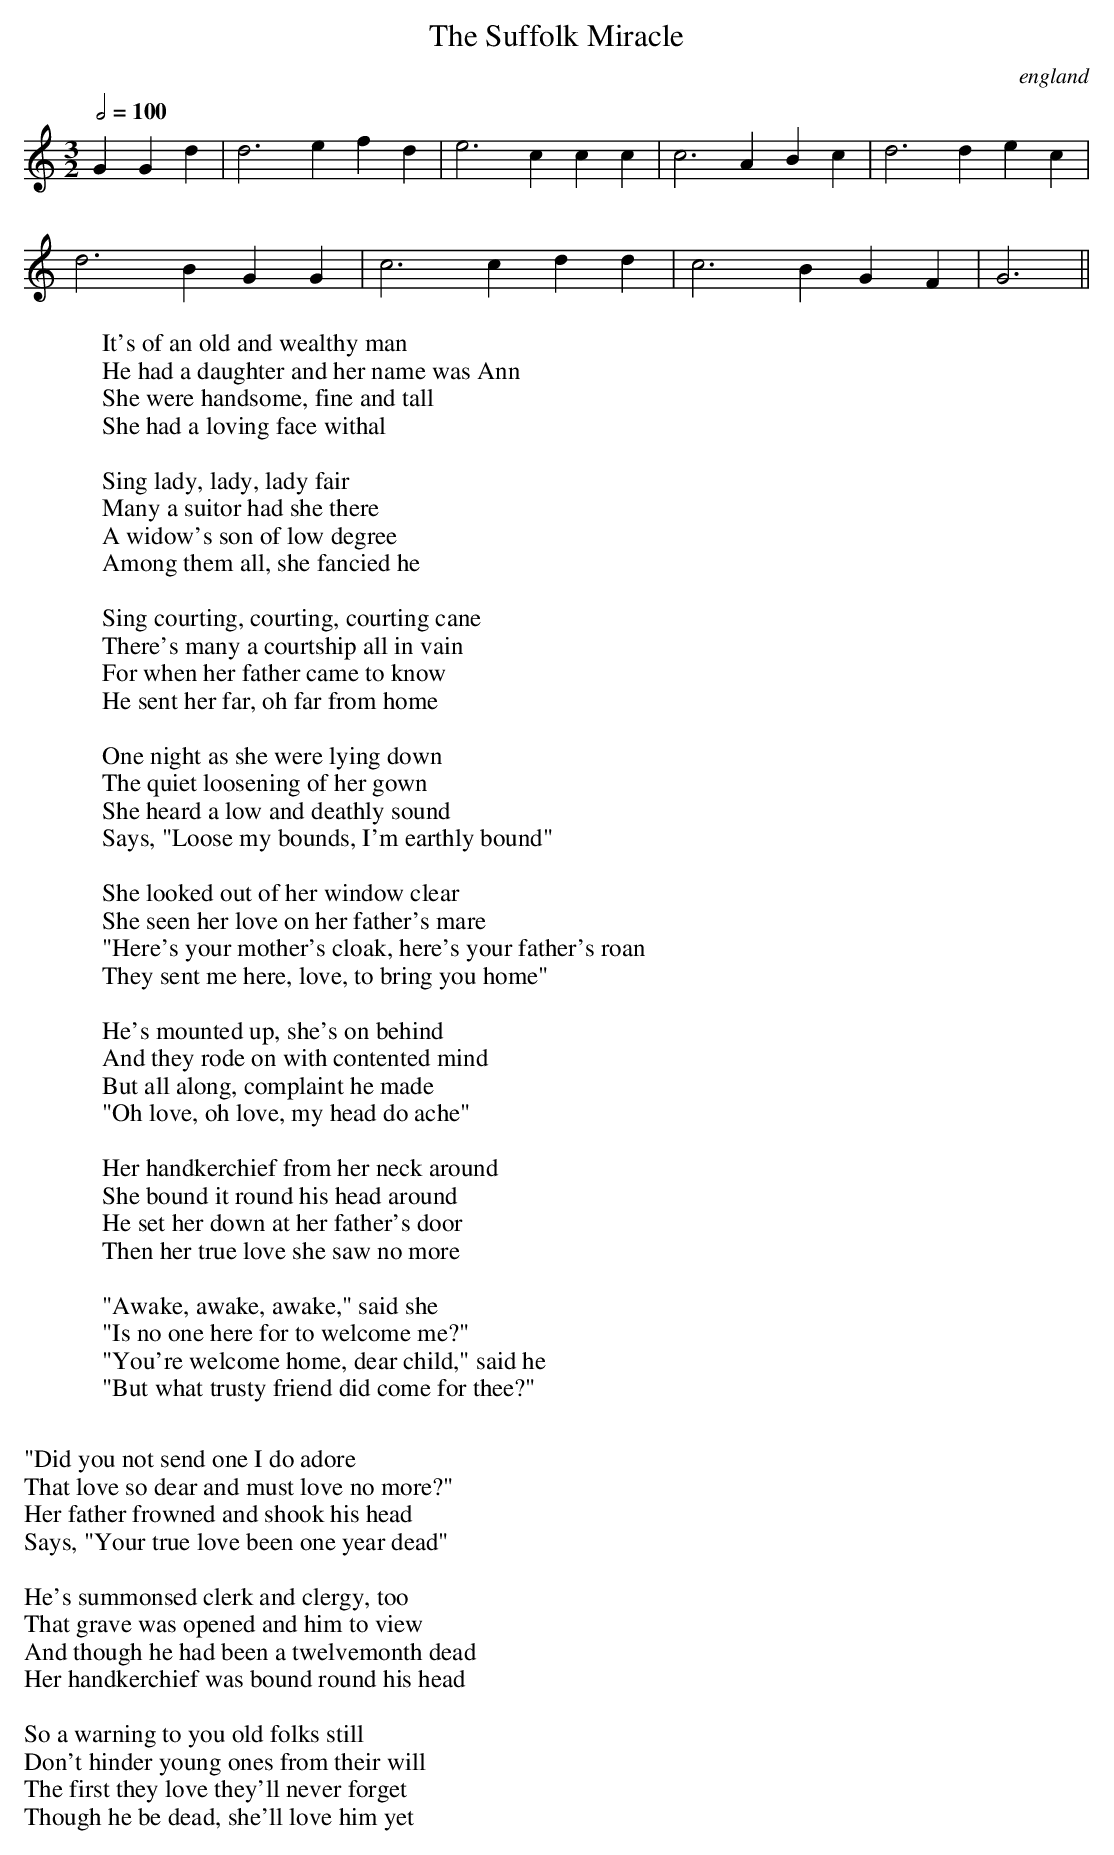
X:1
T:Suffolk Miracle, The
O:england
M:3/2
L:1/8
Q:1/2=100
W:It's of an old and wealthy man
W:He had a daughter and her name was Ann
W:She were handsome, fine and tall
W:She had a loving face withal
W:
W:Sing lady, lady, lady fair
W:Many a suitor had she there
W:A widow's son of low degree
W:Among them all, she fancied he
W:
W:Sing courting, courting, courting cane
W:There's many a courtship all in vain
W:For when her father came to know
W:He sent her far, oh far from home
W:
W:One night as she were lying down
W:The quiet loosening of her gown
W:She heard a low and deathly sound
W:Says, "Loose my bounds, I'm earthly bound"
W:
W:She looked out of her window clear
W:She seen her love on her father's mare
W:"Here's your mother's cloak, here's your father's roan
W:They sent me here, love, to bring you home"
W:
W:He's mounted up, she's on behind
W:And they rode on with contented mind
W:But all along, complaint he made
W:"Oh love, oh love, my head do ache"
W:
W:Her handkerchief from her neck around
W:She bound it round his head around
W:He set her down at her father's door
W:Then her true love she saw no more
W:
W:"Awake, awake, awake," said she
W:"Is no one here for to welcome me?"
W:"You're welcome home, dear child," said he
W:"But what trusty friend did come for thee?"
W:
W:"Did you not send one I do adore
W:That love so dear and must love no more?"
W:Her father frowned and shook his head
W:Says, "Your true love been one year dead"
W:
W:He's summonsed clerk and clergy, too
W:That grave was opened and him to view
W:And though he had been a twelvemonth dead
W:Her handkerchief was bound round his head
W:
W:So a warning to you old folks still
W:Don't hinder young ones from their will
W:The first they love they'll never forget
W:Though he be dead, she'll love him yet
K:C
G2G2 d2|d6e2 f2d2|e6c2 c2c2|c6A2 B2c2|d6d2 e2c2|
d6B2 G2G2|c6c2 d2d2|c6B2 G2F2|G6||
